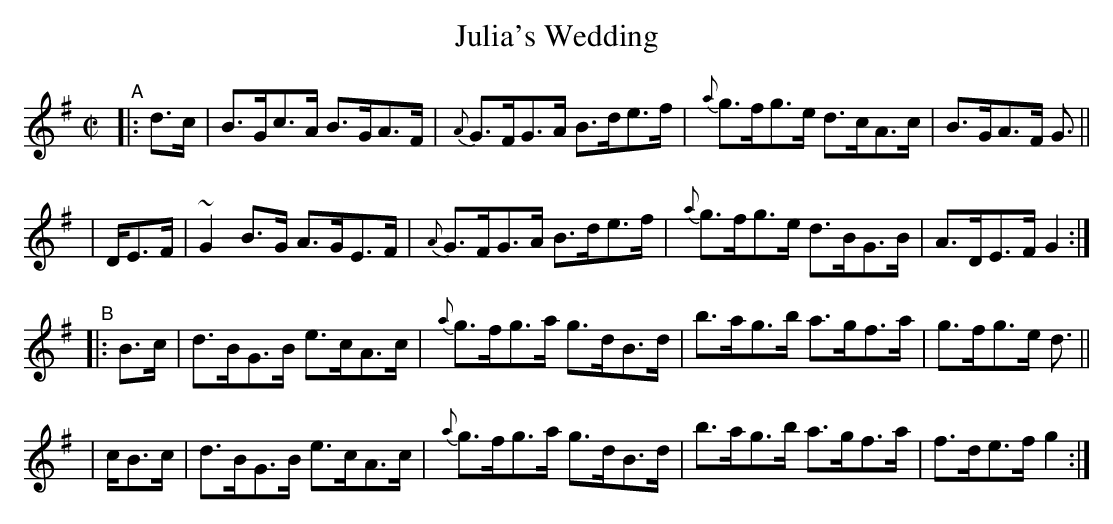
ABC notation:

X:1
T: Julia's Wedding
M: C|
L: 1/8
K: G
"^A"|:\
  d>c  | B>Gc>A B>GA>F | {A}G>FG>A B>de>f | {a}g>fg>e d>cA>c | B>GA>F G> ||
| DE>F | ~G2B>G A>GE>F | {A}G>FG>A B>de>f | {a}g>fg>e d>BG>B | A>DE>F G2 :|
"^B"\
|: B>c | d>BG>B e>cA>c | {a}g>fg>a g>dB>d | b>ag>b a>gf>a | g>fg>e d> ||
| cB>c | d>BG>B e>cA>c | {a}g>fg>a g>dB>d | b>ag>b a>gf>a | f>de>f g2 :|
